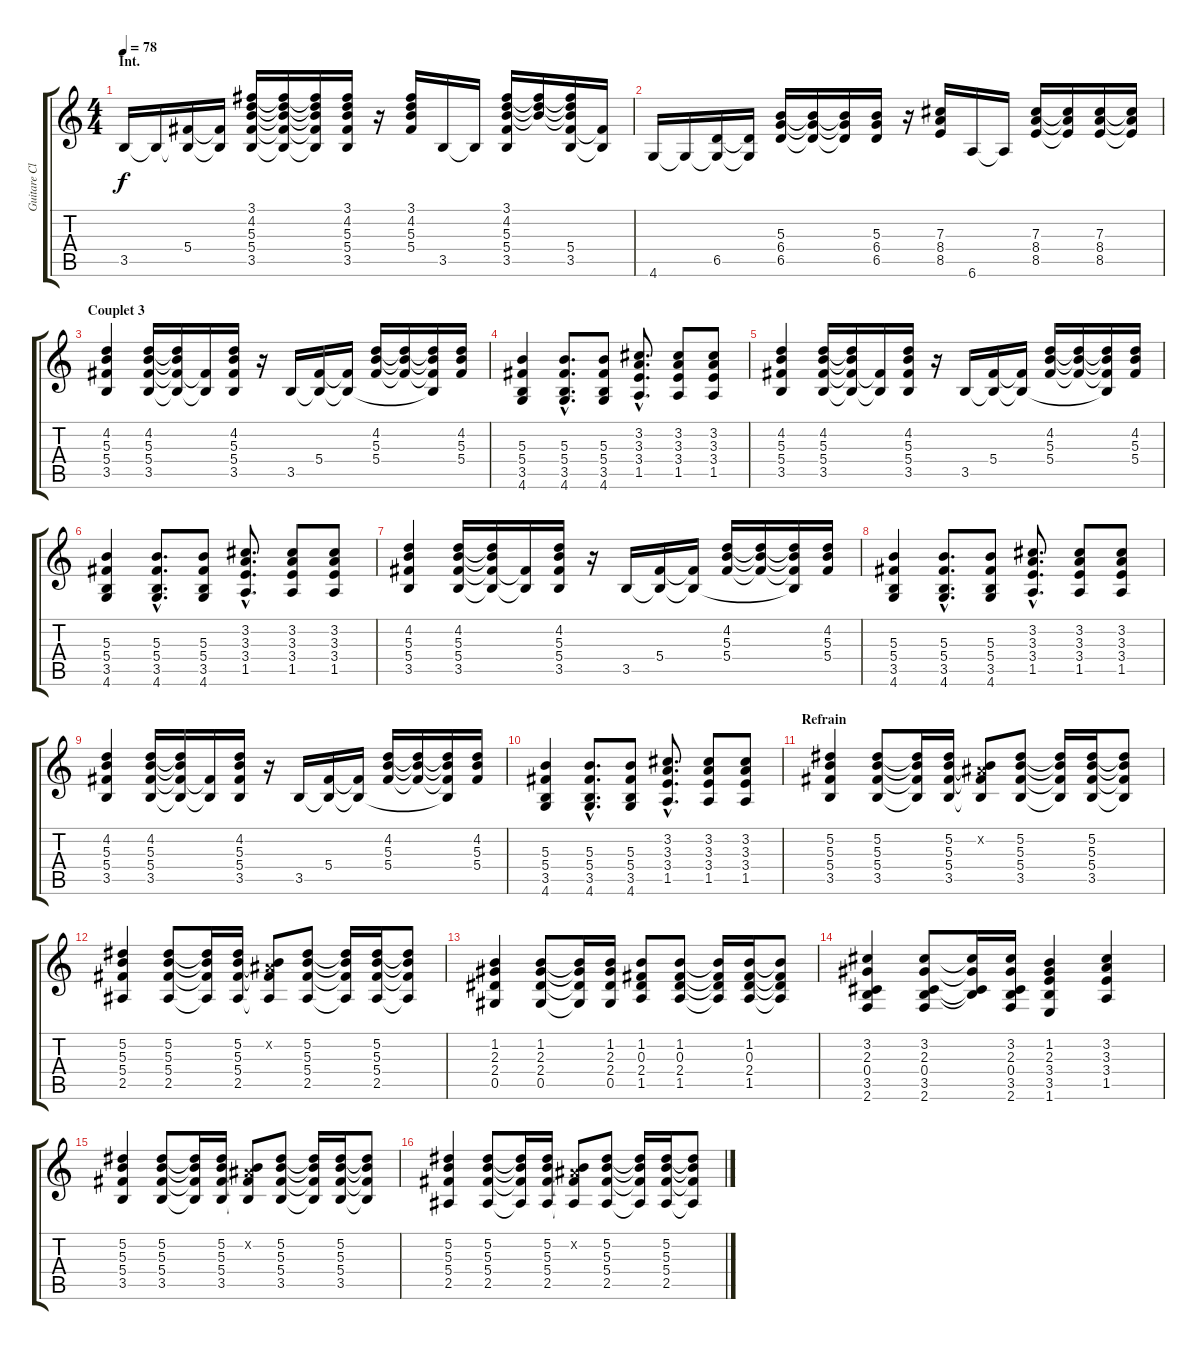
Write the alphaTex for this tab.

\track ("Guitare Clean" "Guitare Cl") {instrument acousticguitarnylon}
\staff {score tabs}
\tuning (Eb4 Bb3 Gb3 Db3 Ab2 Eb2) {hide}
\ts (4 4)
\section ("" "Int.")
\tempo 78
\clef g2
\ks c
3.5.16{dy f} 3.5{t}.16 (5.4 3.5{t}).16 (5.4{t} 3.5{t}).16 (3.1 4.2 5.3 5.4 3.5).16 (3.1{t} 4.2{t} 5.3{t} 5.4{t} 3.5{t}).16 (3.1{t} 4.2{t} 5.3{t} 5.4{t} 3.5{t}).16 (3.1 4.2 5.3 5.4 3.5).16 r.16 (3.1 4.2 5.3 5.4).16 3.5.16 3.5{t}.16 (3.1 4.2 5.3 5.4 3.5).16 (3.1{t} 4.2{t} 5.3{t}).16 (3.1{t} 4.2{t} 5.3{t} 5.4 3.5).16 (5.4{t} 3.5{t}).16 |
4.6.16 4.6{t}.16 (6.5 4.6{t}).16 (6.5{t} 4.6{t}).16 (5.3 6.4 6.5).16 (5.3{t} 6.4{t} 6.5{t}).16 (5.3{t} 6.4{t} 6.5{t}).16 (5.3 6.4 6.5).16 r.16 (7.3 8.4 8.5).16 6.6.16 6.6{t}.16 (7.3 8.4 8.5).16 (7.3{t} 8.4{t} 8.5{t}).16 (7.3 8.4 8.5).16 (7.3{t} 8.4{t} 8.5{t}).16 |
\section ("" "Couplet 3")
(4.2 5.3 5.4 3.5).4 (4.2 5.3 5.4 3.5).16 (4.2{t} 5.3{t} 5.4{t} 3.5{t}).16 (5.4{t} 3.5{t}).16 (4.2 5.3 5.4 3.5).16 r.16 3.5.16 (5.4 3.5{t}).16 (5.4{t} 3.5{t}).16 (4.2 5.3 5.4).16 (4.2{t} 5.3{t} 5.4{t}).16 (4.2{t} 5.3{t} 5.4{t} 3.5{t}).16 (4.2 5.3 5.4).16 |
(5.3 5.4 3.5 4.6).4 (5.3{hac} 5.4{hac} 3.5{hac} 4.6{hac}).8{d} (5.3 5.4 3.5 4.6).8 (3.2{hac} 3.3{hac} 3.4{hac} 1.5{hac}).8{d} (3.2 3.3 3.4 1.5).8 (3.2 3.3 3.4 1.5).8 |
(4.2 5.3 5.4 3.5).4 (4.2 5.3 5.4 3.5).16 (4.2{t} 5.3{t} 5.4{t} 3.5{t}).16 (5.4{t} 3.5{t}).16 (4.2 5.3 5.4 3.5).16 r.16 3.5.16 (5.4 3.5{t}).16 (5.4{t} 3.5{t}).16 (4.2 5.3 5.4).16 (4.2{t} 5.3{t} 5.4{t}).16 (4.2{t} 5.3{t} 5.4{t} 3.5{t}).16 (4.2 5.3 5.4).16 |
(5.3 5.4 3.5 4.6).4 (5.3{hac} 5.4{hac} 3.5{hac} 4.6{hac}).8{d} (5.3 5.4 3.5 4.6).8 (3.2{hac} 3.3{hac} 3.4{hac} 1.5{hac}).8{d} (3.2 3.3 3.4 1.5).8 (3.2 3.3 3.4 1.5).8 |
(4.2 5.3 5.4 3.5).4 (4.2 5.3 5.4 3.5).16 (4.2{t} 5.3{t} 5.4{t} 3.5{t}).16 (5.4{t} 3.5{t}).16 (4.2 5.3 5.4 3.5).16 r.16 3.5.16 (5.4 3.5{t}).16 (5.4{t} 3.5{t}).16 (4.2 5.3 5.4).16 (4.2{t} 5.3{t} 5.4{t}).16 (4.2{t} 5.3{t} 5.4{t} 3.5{t}).16 (4.2 5.3 5.4).16 |
(5.3 5.4 3.5 4.6).4 (5.3{hac} 5.4{hac} 3.5{hac} 4.6{hac}).8{d} (5.3 5.4 3.5 4.6).8 (3.2{hac} 3.3{hac} 3.4{hac} 1.5{hac}).8{d} (3.2 3.3 3.4 1.5).8 (3.2 3.3 3.4 1.5).8 |
(4.2 5.3 5.4 3.5).4 (4.2 5.3 5.4 3.5).16 (4.2{t} 5.3{t} 5.4{t} 3.5{t}).16 (5.4{t} 3.5{t}).16 (4.2 5.3 5.4 3.5).16 r.16 3.5.16 (5.4 3.5{t}).16 (5.4{t} 3.5{t}).16 (4.2 5.3 5.4).16 (4.2{t} 5.3{t} 5.4{t}).16 (4.2{t} 5.3{t} 5.4{t} 3.5{t}).16 (4.2 5.3 5.4).16 |
(5.3 5.4 3.5 4.6).4 (5.3{hac} 5.4{hac} 3.5{hac} 4.6{hac}).8{d} (5.3 5.4 3.5 4.6).8 (3.2{hac} 3.3{hac} 3.4{hac} 1.5{hac}).8{d} (3.2 3.3 3.4 1.5).8 (3.2 3.3 3.4 1.5).8 |
\section ("" "Refrain")
(5.2 5.3 5.4 3.5).4 (5.2 5.3 5.4 3.5).8 (5.2{t} 5.3{t} 5.4{t} 3.5{t}).16 (5.2 5.3 5.4 3.5).16 (0.2{x} 5.3{t} 5.4{t} 3.5{t}).8 (5.2 5.3 5.4 3.5).8 (5.2{t} 5.3{t} 5.4{t} 3.5{t}).16 (5.2 5.3 5.4 3.5).16 (5.2{t} 5.3{t} 5.4{t} 3.5{t}).8 |
(5.2 5.3 5.4 2.5).4 (5.2 5.3 5.4 2.5).8 (5.2{t} 5.3{t} 5.4{t} 2.5{t}).16 (5.2 5.3 5.4 2.5).16 (0.2{x} 5.3{t} 5.4{t} 2.5{t}).8 (5.2 5.3 5.4 2.5).8 (5.2{t} 5.3{t} 5.4{t} 2.5{t}).16 (5.2 5.3 5.4 2.5).16 (5.2{t} 5.3{t} 5.4{t} 2.5{t}).8 |
(1.2 2.3 2.4 0.5).4 (1.2 2.3 2.4 0.5).8 (1.2{t} 2.3{t} 2.4{t} 0.5{t}).16 (1.2 2.3 2.4 0.5).16 (1.2 0.3 2.4 1.5).8 (1.2 0.3 2.4 1.5).8 (1.2{t} 0.3{t} 2.4{t} 1.5{t}).16 (1.2 0.3 2.4 1.5).16 (1.2{t} 0.3{t} 2.4{t} 1.5{t}).8 |
(3.2 2.3 0.4 3.5 2.6).4 (3.2 2.3 0.4 3.5 2.6).8 (3.2{t} 2.3{t} 0.4{t} 3.5{t}).16 (3.2 2.3 0.4 3.5 2.6).16 (1.2 2.3 3.4 3.5 1.6).4 (3.2 3.3 3.4 1.5).4 |
(5.2 5.3 5.4 3.5).4 (5.2 5.3 5.4 3.5).8 (5.2{t} 5.3{t} 5.4{t} 3.5{t}).16 (5.2 5.3 5.4 3.5).16 (0.2{x} 5.3{t} 5.4{t} 3.5{t}).8 (5.2 5.3 5.4 3.5).8 (5.2{t} 5.3{t} 5.4{t} 3.5{t}).16 (5.2 5.3 5.4 3.5).16 (5.2{t} 5.3{t} 5.4{t} 3.5{t}).8 |
(5.2 5.3 5.4 2.5).4 (5.2 5.3 5.4 2.5).8 (5.2{t} 5.3{t} 5.4{t} 2.5{t}).16 (5.2 5.3 5.4 2.5).16 (0.2{x} 5.3{t} 5.4{t} 2.5{t}).8 (5.2 5.3 5.4 2.5).8 (5.2{t} 5.3{t} 5.4{t} 2.5{t}).16 (5.2 5.3 5.4 2.5).16 (5.2{t} 5.3{t} 5.4{t} 2.5{t}).8
